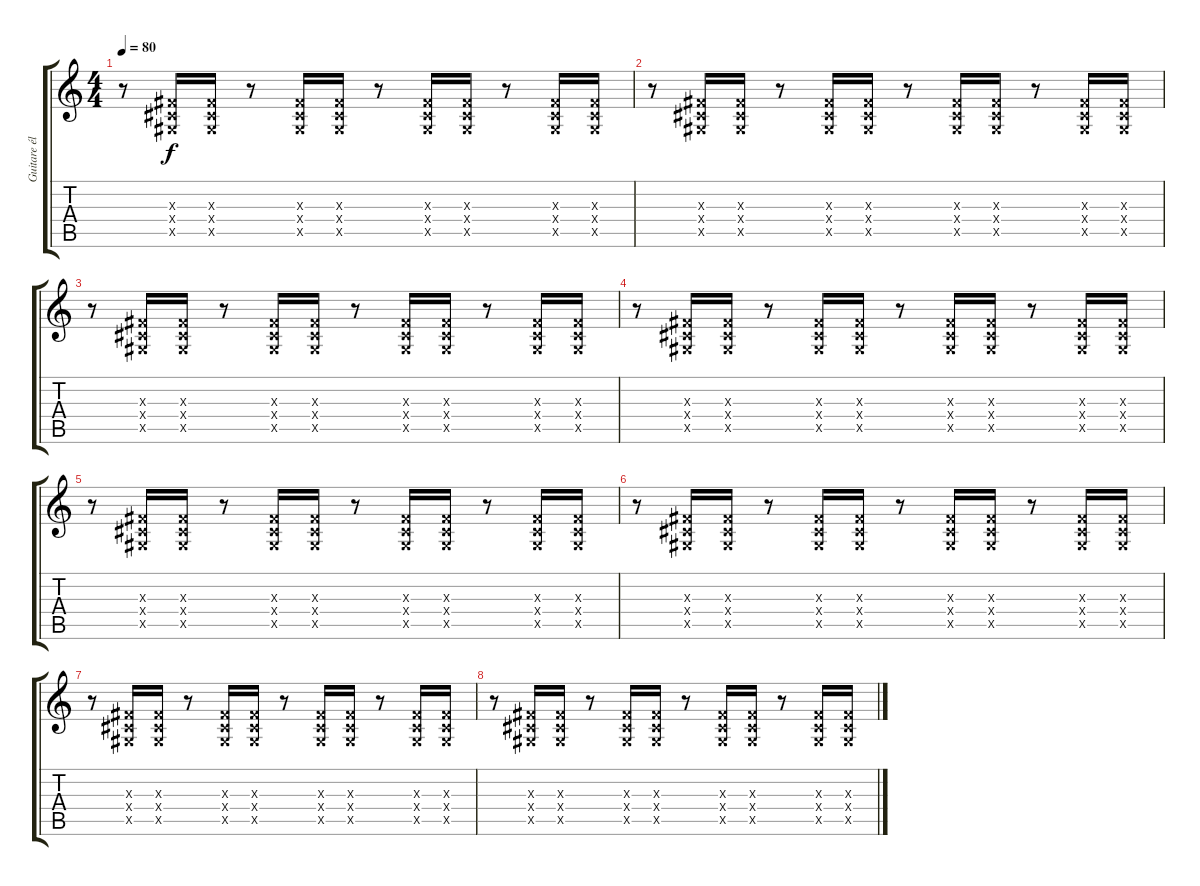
\track ("Guitare électrique mute" "Guitare él") {instrument electricguitarclean}
\staff {score tabs}
\tuning (E4 B3 G3 D3 A2 E2) {hide}
\ts (4 4)
\tempo 80
\clef g2
\ks c
r.8{dy f} (-1.3{x} -1.4{x} -1.5{x}).16 (-1.3{x} -1.4{x} -1.5{x}).16 r.8 (-1.3{x} -1.4{x} -1.5{x}).16 (-1.3{x} -1.4{x} -1.5{x}).16 r.8 (-1.3{x} -1.4{x} -1.5{x}).16 (-1.3{x} -1.4{x} -1.5{x}).16 r.8 (-1.3{x} -1.4{x} -1.5{x}).16 (-1.3{x} -1.4{x} -1.5{x}).16 |
r.8 (-1.3{x} -1.4{x} -1.5{x}).16 (-1.3{x} -1.4{x} -1.5{x}).16 r.8 (-1.3{x} -1.4{x} -1.5{x}).16 (-1.3{x} -1.4{x} -1.5{x}).16 r.8 (-1.3{x} -1.4{x} -1.5{x}).16 (-1.3{x} -1.4{x} -1.5{x}).16 r.8 (-1.3{x} -1.4{x} -1.5{x}).16 (-1.3{x} -1.4{x} -1.5{x}).16 |
r.8 (-1.3{x} -1.4{x} -1.5{x}).16 (-1.3{x} -1.4{x} -1.5{x}).16 r.8 (-1.3{x} -1.4{x} -1.5{x}).16 (-1.3{x} -1.4{x} -1.5{x}).16 r.8 (-1.3{x} -1.4{x} -1.5{x}).16 (-1.3{x} -1.4{x} -1.5{x}).16 r.8 (-1.3{x} -1.4{x} -1.5{x}).16 (-1.3{x} -1.4{x} -1.5{x}).16 |
r.8 (-1.3{x} -1.4{x} -1.5{x}).16 (-1.3{x} -1.4{x} -1.5{x}).16 r.8 (-1.3{x} -1.4{x} -1.5{x}).16 (-1.3{x} -1.4{x} -1.5{x}).16 r.8 (-1.3{x} -1.4{x} -1.5{x}).16 (-1.3{x} -1.4{x} -1.5{x}).16 r.8 (-1.3{x} -1.4{x} -1.5{x}).16 (-1.3{x} -1.4{x} -1.5{x}).16 |
r.8 (-1.3{x} -1.4{x} -1.5{x}).16 (-1.3{x} -1.4{x} -1.5{x}).16 r.8 (-1.3{x} -1.4{x} -1.5{x}).16 (-1.3{x} -1.4{x} -1.5{x}).16 r.8 (-1.3{x} -1.4{x} -1.5{x}).16 (-1.3{x} -1.4{x} -1.5{x}).16 r.8 (-1.3{x} -1.4{x} -1.5{x}).16 (-1.3{x} -1.4{x} -1.5{x}).16 |
r.8 (-1.3{x} -1.4{x} -1.5{x}).16 (-1.3{x} -1.4{x} -1.5{x}).16 r.8 (-1.3{x} -1.4{x} -1.5{x}).16 (-1.3{x} -1.4{x} -1.5{x}).16 r.8 (-1.3{x} -1.4{x} -1.5{x}).16 (-1.3{x} -1.4{x} -1.5{x}).16 r.8 (-1.3{x} -1.4{x} -1.5{x}).16 (-1.3{x} -1.4{x} -1.5{x}).16 |
r.8 (-1.3{x} -1.4{x} -1.5{x}).16 (-1.3{x} -1.4{x} -1.5{x}).16 r.8 (-1.3{x} -1.4{x} -1.5{x}).16 (-1.3{x} -1.4{x} -1.5{x}).16 r.8 (-1.3{x} -1.4{x} -1.5{x}).16 (-1.3{x} -1.4{x} -1.5{x}).16 r.8 (-1.3{x} -1.4{x} -1.5{x}).16 (-1.3{x} -1.4{x} -1.5{x}).16 |
r.8 (-1.3{x} -1.4{x} -1.5{x}).16 (-1.3{x} -1.4{x} -1.5{x}).16 r.8 (-1.3{x} -1.4{x} -1.5{x}).16 (-1.3{x} -1.4{x} -1.5{x}).16 r.8 (-1.3{x} -1.4{x} -1.5{x}).16 (-1.3{x} -1.4{x} -1.5{x}).16 r.8 (-1.3{x} -1.4{x} -1.5{x}).16 (-1.3{x} -1.4{x} -1.5{x}).16
